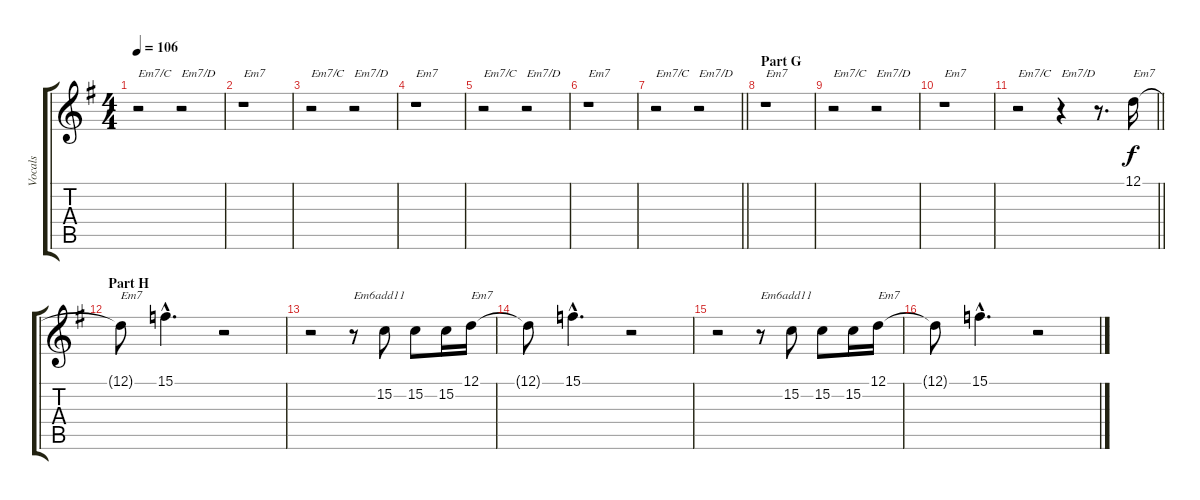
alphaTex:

\track ("Vocals" "Vocals") {instrument trumpet}
\staff {score tabs}
\tuning (D4 A3 F3 C3 G2 D2) {hide}
\ts (4 4)
\tempo 106
\clef g2
\ks g
r.2{txt "Em7/C" dy f} r.2{txt "Em7/D"} |
r.1{txt "Em7"} |
r.2{txt "Em7/C"} r.2{txt "Em7/D"} |
r.1{txt "Em7"} |
r.2{txt "Em7/C"} r.2{txt "Em7/D"} |
r.1{txt "Em7"} |
\barLineRight lightlight
r.2{txt "Em7/C"} r.2{txt "Em7/D"} |
\section ("" "Part G")
r.1{txt "Em7"} |
r.2{txt "Em7/C"} r.2{txt "Em7/D"} |
r.1{txt "Em7"} |
\barLineRight lightlight
r.2{txt "Em7/C"} r.4{txt "Em7/D"} r.8{d} 12.1.16{txt "Em7"} |
\section ("" "Part H")
12.1{t}.8{txt "Em7"} 15.1{hac}.4{d} r.2 |
r.2 r.8{txt "Em6add11"} 15.2.8 15.2.8 15.2.16 12.1.16{txt "Em7"} |
12.1{t}.8 15.1{hac}.4{d} r.2 |
r.2 r.8{txt "Em6add11"} 15.2.8 15.2.8 15.2.16 12.1.16{txt "Em7"} |
12.1{t}.8 15.1{hac}.4{d} r.2
